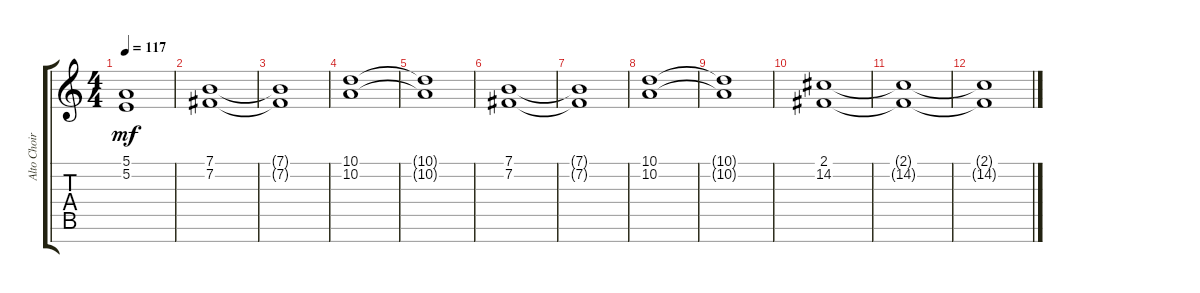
\track ("Alto Choir" "Alto Choir") {instrument choiraahs}
\staff {score tabs}
\tuning (E4 B3 G3 D3 A2 E2 B1) {hide}
\ts (4 4)
\tempo 117
\clef g2
\ks c
(5.1{t} 5.2{t}).1{dy mf} |
(7.1 7.2).1 |
(7.1{t} 7.2{t}).1 |
(10.1 10.2).1 |
(10.1{t} 10.2{t}).1 |
(7.1 7.2).1 |
(7.1{t} 7.2{t}).1 |
(10.1 10.2).1 |
(10.1{t} 10.2{t}).1 |
(2.1 14.2).1 |
(2.1{t} 14.2{t}).1 |
(2.1{t} 14.2{t}).1
